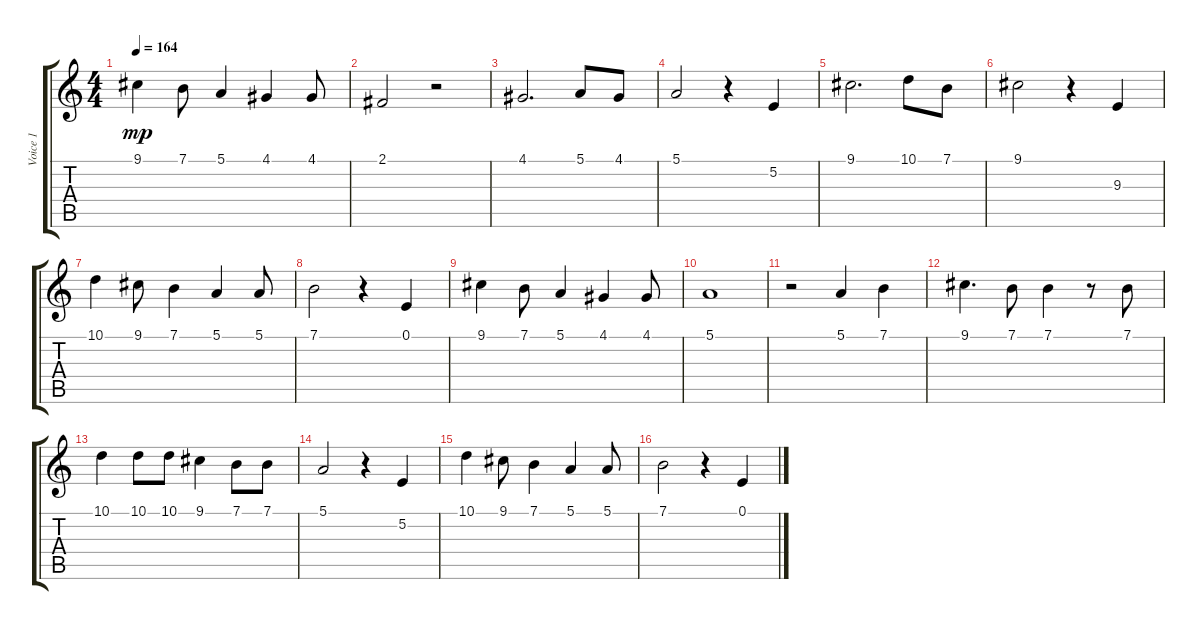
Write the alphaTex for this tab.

\track ("Voice 1" "Voice 1") {instrument synthvoice}
\staff {score tabs}
\tuning (E4 B3 G3 D3 A2 E2) {hide}
\ts (4 4)
\tempo 164
\clef g2
\ks c
9.1.4{dy mp} 7.1.8 5.1.4 4.1.4 4.1.8 |
2.1.2 r.2 |
4.1.2{d} 5.1.8 4.1.8 |
5.1.2 r.4 5.2.4 |
9.1.2{d} 10.1.8 7.1.8 |
9.1.2 r.4 9.3.4 |
10.1.4 9.1.8 7.1.4 5.1.4 5.1.8 |
7.1.2 r.4 0.1.4 |
9.1.4 7.1.8 5.1.4 4.1.4 4.1.8 |
5.1.1 |
r.2 5.1.4 7.1.4 |
9.1.4{d} 7.1.8 7.1.4 r.8 7.1.8 |
10.1.4 10.1.8 10.1.8 9.1.4 7.1.8 7.1.8 |
5.1.2 r.4 5.2.4 |
10.1.4 9.1.8 7.1.4 5.1.4 5.1.8 |
7.1.2 r.4 0.1.4
